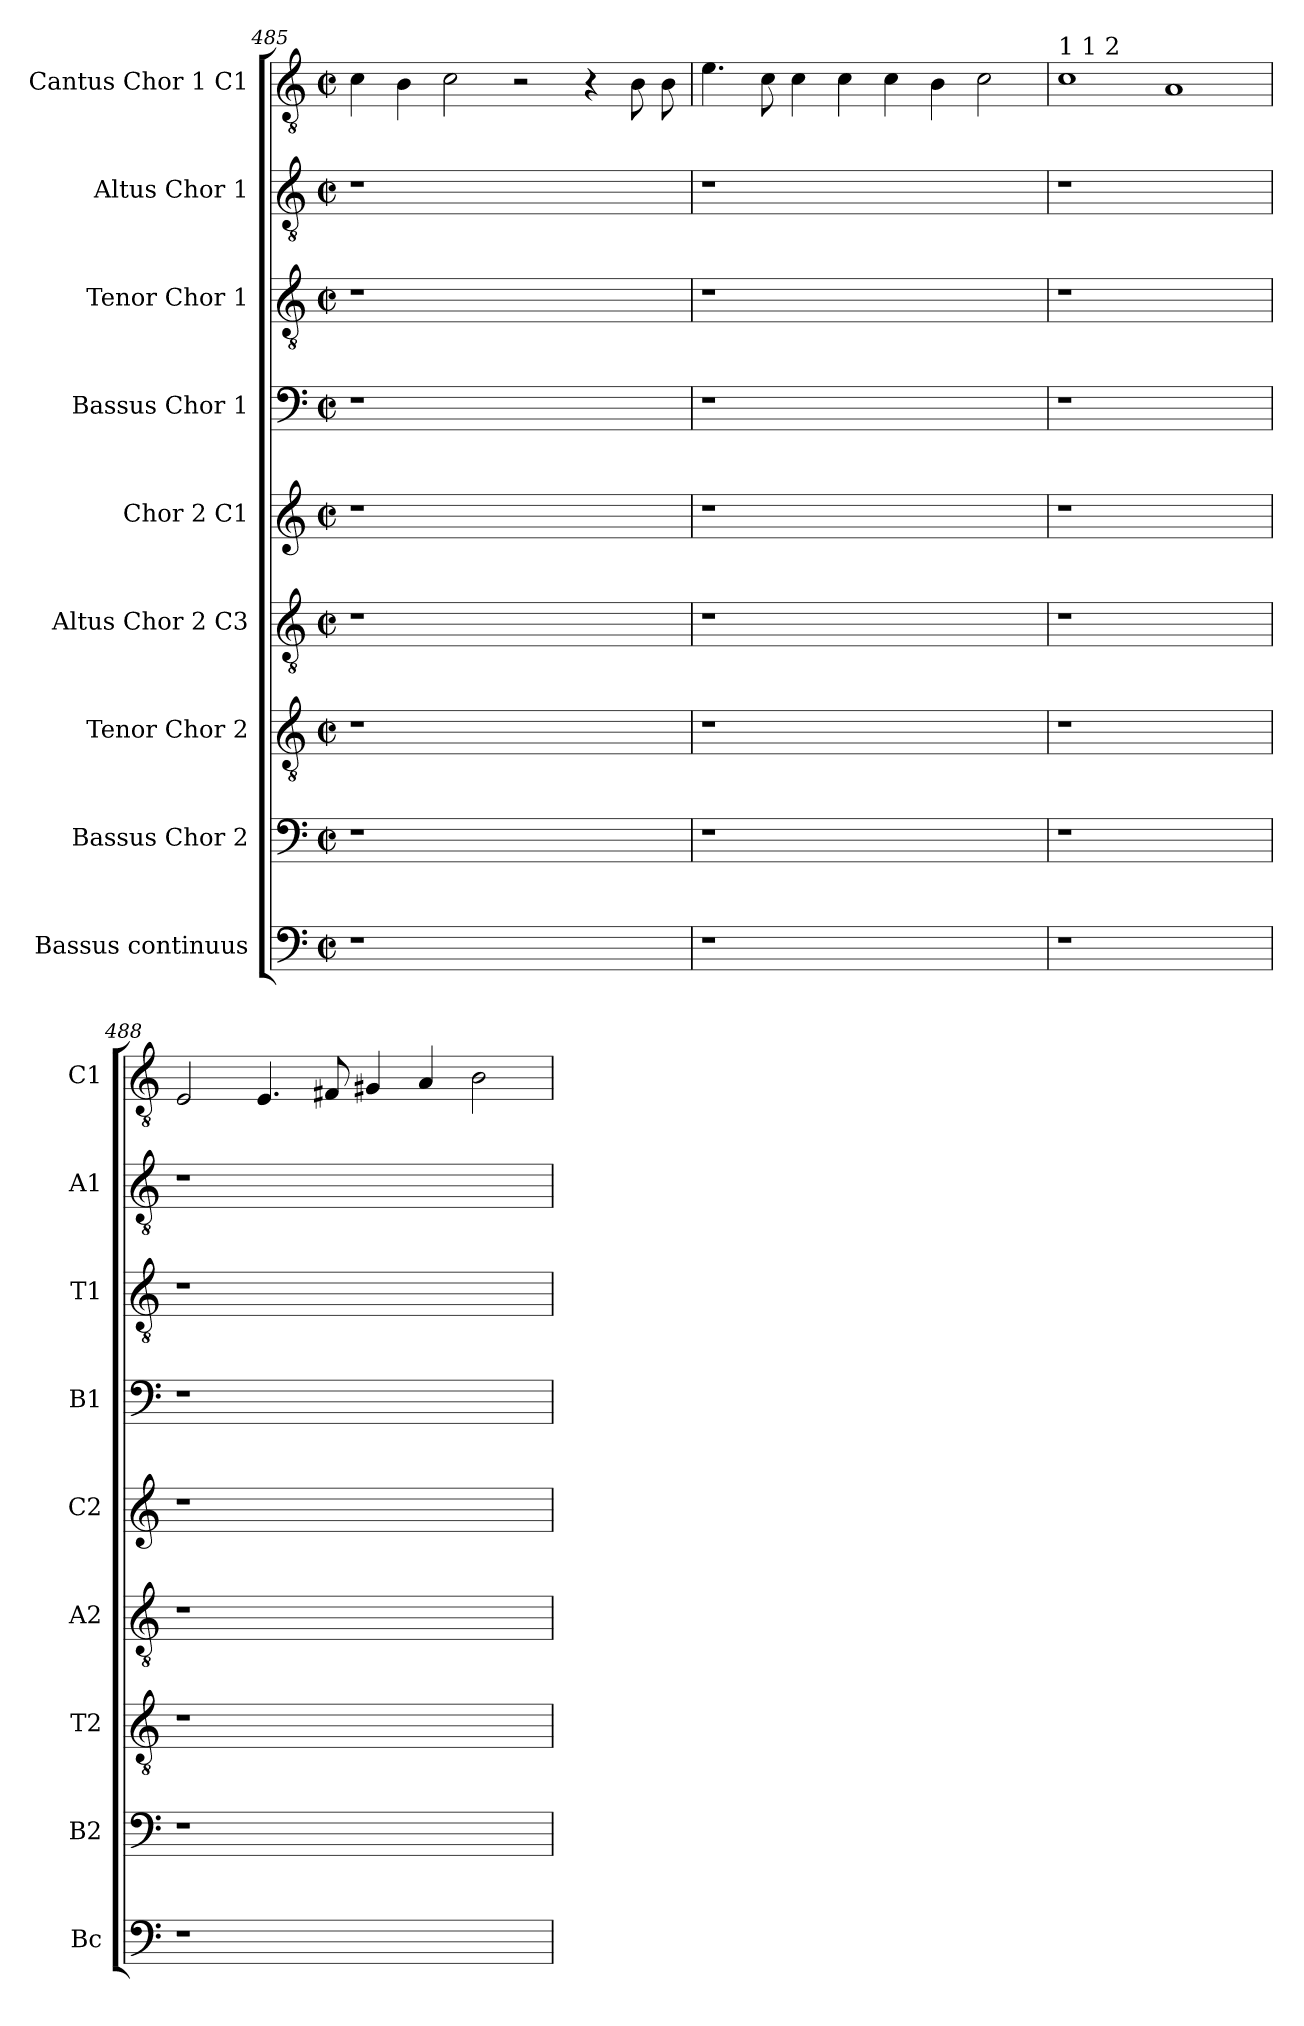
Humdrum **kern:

**kern	**kern	**kern	**kern	**kern	**kern	**kern	**kern	**kern
*part9	*part8	*part7	*part6	*part5	*part4	*part3	*part2	*part1
*staff9	*staff8	*staff7	*staff6	*staff5	*staff4	*staff3	*staff2	*staff1
*I"Bassus continuus	*I"Bassus Chor 2	*I"Tenor Chor 2	*I"Altus Chor 2 C3	*I"Chor 2 C1	*I"Bassus Chor 1	*I"Tenor Chor 1	*I"Altus Chor 1	*I"Cantus Chor 1 C1
*I'Bc	*I'B2	*I'T2	*I'A2	*I'C2	*I'B1	*I'T1	*I'A1	*I'C1
*clefF4	*clefF4	*clefGv2	*clefGv2	*clefG2	*clefF4	*clefGv2	*clefGv2	*clefGv2
*ITrd7c12	*	*	*	*	*	*	*	*
*k[]	*k[]	*k[]	*k[]	*k[]	*k[]	*k[]	*k[]	*k[]
*C:	*C:	*C:	*C:	*C:	*C:	*C:	*C:	*C:
*M2/2	*M2/2	*M2/2	*M2/2	*M2/2	*M2/2	*M2/2	*M2/2	*M2/2
*met(c|)	*met(c|)	*met(c|)	*met(c|)	*met(c|)	*met(c|)	*met(c|)	*met(c|)	*met(c|)
=485	=485	=485	=485	=485	=485	=485	=485	=485
1r	1r	1r	1r	1r	1r	1r	1r	4c\
.	.	.	.	.	.	.	.	4B\
.	.	.	.	.	.	.	.	2c\
1ryy	1ryy	1ryy	1ryy	1ryy	1ryy	1ryy	1ryy	2r
.	.	.	.	.	.	.	.	4r
.	.	.	.	.	.	.	.	8B\
.	.	.	.	.	.	.	.	8B\
=486	=486	=486	=486	=486	=486	=486	=486	=486
1r	1r	1r	1r	1r	1r	1r	1r	4.e\
.	.	.	.	.	.	.	.	8c\
.	.	.	.	.	.	.	.	4c\
.	.	.	.	.	.	.	.	4c\
1ryy	1ryy	1ryy	1ryy	1ryy	1ryy	1ryy	1ryy	4c\
.	.	.	.	.	.	.	.	4B\
.	.	.	.	.	.	.	.	2c\
!!LO:LB:g=z
=487	=487	=487	=487	=487	=487	=487	=487	=487
!	!	!	!	!	!	!	!	!LO:TX:a:t=1 1 2
1r	1r	1r	1r	1r	1r	1r	1r	1c
1ryy	1ryy	1ryy	1ryy	1ryy	1ryy	1ryy	1ryy	1A
=488	=488	=488	=488	=488	=488	=488	=488	=488
1r	1r	1r	1r	1r	1r	1r	1r	2E/
.	.	.	.	.	.	.	.	4.E/
.	.	.	.	.	.	.	.	8F#X/
1ryy	1ryy	1ryy	1ryy	1ryy	1ryy	1ryy	1ryy	4G#X/
.	.	.	.	.	.	.	.	4A/
.	.	.	.	.	.	.	.	2B\
=	=	=	=	=	=	=	=	=
*-	*-	*-	*-	*-	*-	*-	*-	*-
